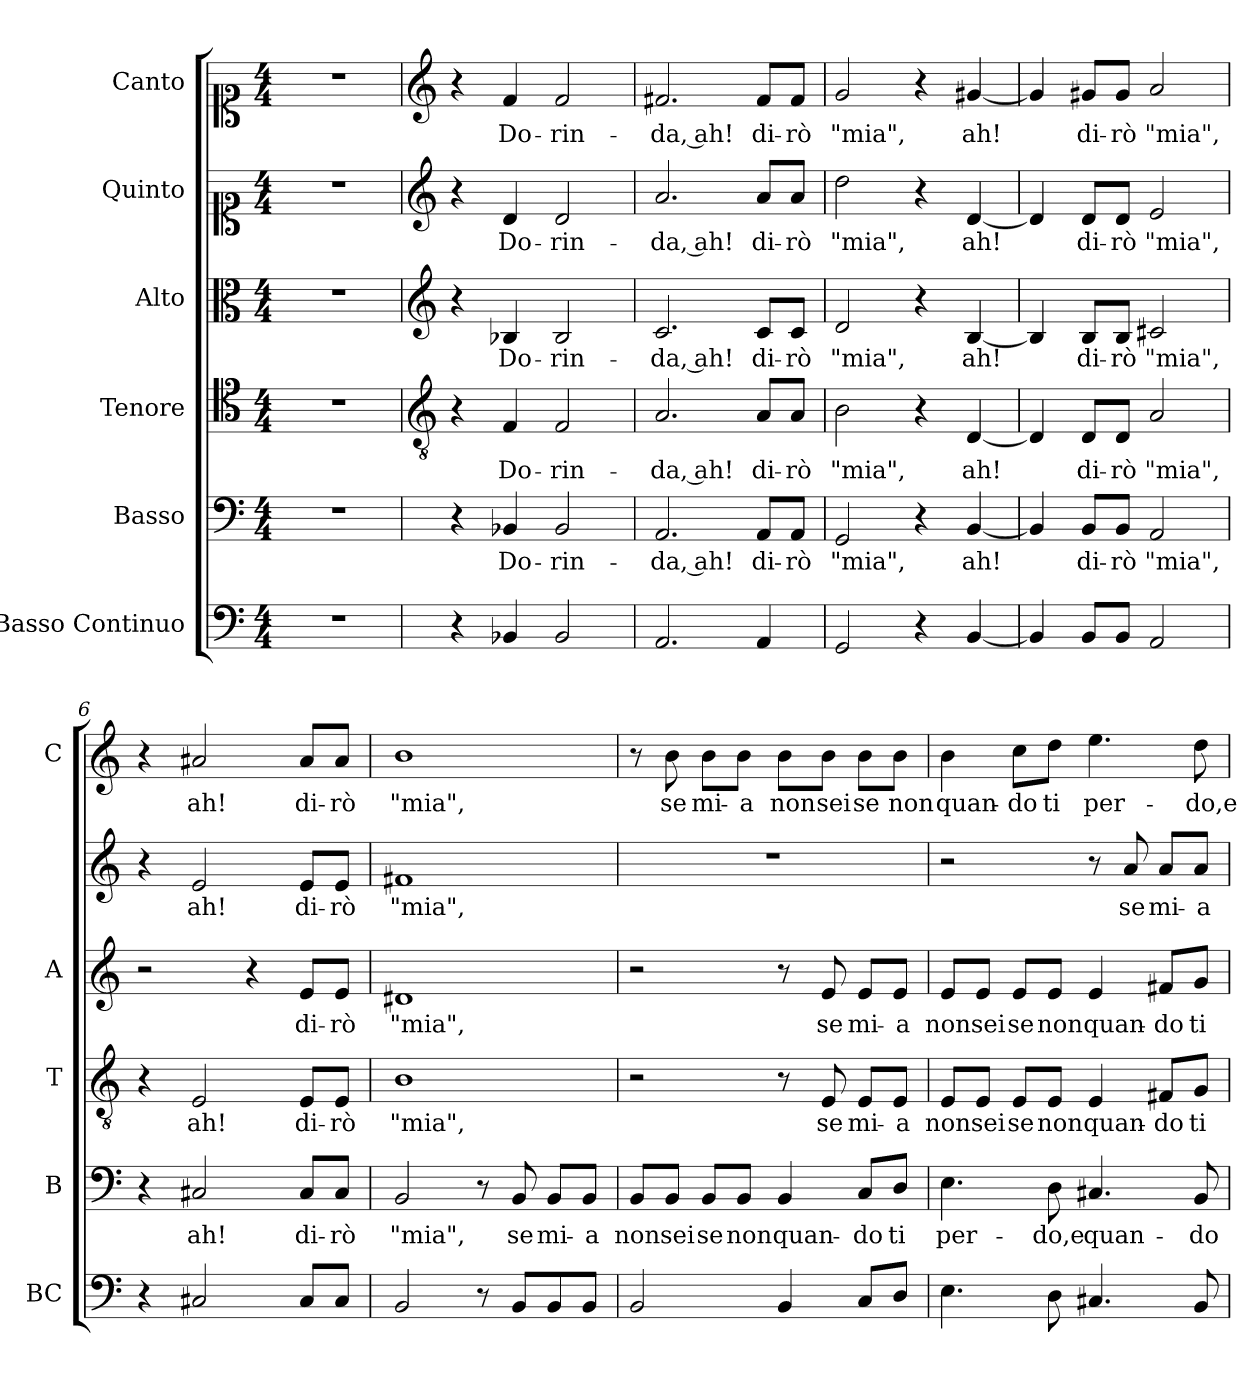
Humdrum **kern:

**kern	**kern	**text	**kern	**text	**kern	**text	**kern	**text	**kern	**text
*part6	*part5	*part5	*part4	*part4	*part3	*part3	*part2	*part2	*part1	*part1
*staff6	*staff5	*staff5	*staff4	*staff4	*staff3	*staff3	*staff2	*staff2	*staff1	*staff1
*I"Basso Continuo	*I"Basso	*	*I"Tenore	*	*I"Alto	*	*I"Quinto	*	*I"Canto	*
*I'BC	*I'B	*	*I'T	*	*I'A	*	*	*	*I'C	*
*clefF4	*clefF4	*	*clefC4	*	*clefC3	*	*clefC1	*	*clefC1	*
*k[]	*k[]	*	*k[]	*	*k[]	*	*k[]	*	*k[]	*
*C:	*C:	*	*C:	*	*C:	*	*C:	*	*C:	*
*M4/4	*M4/4	*	*M4/4	*	*M4/4	*	*M4/4	*	*M4/4	*
=1	=1	=1	=1	=1	=1	=1	=1	=1	=1	=1
1r	1r	.	1r	.	1r	.	1r	.	1r	.
=2	=2	=2	=2	=2	=2	=2	=2	=2	=2	=2
*	*	*	*clefGv2	*	*clefG2	*	*clefG2	*	*clefG2	*
4r	4r	.	4r	.	4r	.	4r	.	4r	.
!	!	!LO:LY:b	!	!LO:LY:b	!	!LO:LY:b	!	!LO:LY:b	!	!LO:LY:b
4BB-X/	4BB-X/	Do-	4F/	Do-	4B-X/	Do-	4d/	Do-	4f/	Do-
!	!	!LO:LY:b	!	!LO:LY:b	!	!LO:LY:b	!	!LO:LY:b	!	!LO:LY:b
2BB-/	2BB-/	-rin-	2F/	-rin-	2B-/	-rin-	2d/	-rin-	2f/	-rin-
=3	=3	=3	=3	=3	=3	=3	=3	=3	=3	=3
!	!	!LO:LY:b	!	!LO:LY:b	!	!LO:LY:b	!	!LO:LY:b	!	!LO:LY:b
2.AA/	2.AA/	-da, ah!	2.A/	-da, ah!	2.c/	-da, ah!	2.a/	-da, ah!	2.f#X/	-da, ah!
!	!	!LO:LY:b	!	!LO:LY:b	!	!LO:LY:b	!	!LO:LY:b	!	!LO:LY:b
4AA/	8AA/L	di-	8A/L	di-	8c/L	di-	8a/L	di-	8f#/L	di-
!	!	!LO:LY:b	!	!LO:LY:b	!	!LO:LY:b	!	!LO:LY:b	!	!LO:LY:b
.	8AA/J	-rò	8A/J	-rò	8c/J	-rò	8a/J	-rò	8f#/J	-rò
=4	=4	=4	=4	=4	=4	=4	=4	=4	=4	=4
!	!	!LO:LY:b	!	!LO:LY:b	!	!LO:LY:b	!	!LO:LY:b	!	!LO:LY:b
2GG/	2GG/	"mia",	2B\	"mia",	2d/	"mia",	2dd\	"mia",	2g/	"mia",
4r	4r	.	4r	.	4r	.	4r	.	4r	.
!	!	!LO:LY:b	!	!LO:LY:b	!	!LO:LY:b	!	!LO:LY:b	!	!LO:LY:b
[4BB/	[4BB/	ah!	[4D/	ah!	[4B/	ah!	[4d/	ah!	[4g#X/	ah!
=5	=5	=5	=5	=5	=5	=5	=5	=5	=5	=5
4BB/]	4BB/]	.	4D/]	.	4B/]	.	4d/]	.	4g#/]	.
!	!	!LO:LY:b	!	!LO:LY:b	!	!LO:LY:b	!	!LO:LY:b	!	!LO:LY:b
8BB/L	8BB/L	di-	8D/L	di-	8B/L	di-	8d/L	di-	8g#X/L	di-
!	!	!LO:LY:b	!	!LO:LY:b	!	!LO:LY:b	!	!LO:LY:b	!	!LO:LY:b
8BB/J	8BB/J	-rò	8D/J	-rò	8B/J	-rò	8d/J	-rò	8g#/J	-rò
!	!	!LO:LY:b	!	!LO:LY:b	!	!LO:LY:b	!	!LO:LY:b	!	!LO:LY:b
2AA/	2AA/	"mia",	2A/	"mia",	2c#X/	"mia",	2e/	"mia",	2a/	"mia",
=6	=6	=6	=6	=6	=6	=6	=6	=6	=6	=6
4r	4r	.	4r	.	2r	.	4r	.	4r	.
!	!	!LO:LY:b	!	!LO:LY:b	!	!	!	!LO:LY:b	!	!LO:LY:b
2C#X/	2C#X/	ah!	2E/	ah!	.	.	2e/	ah!	2a#X/	ah!
.	.	.	.	.	4r	.	.	.	.	.
!	!	!LO:LY:b	!	!LO:LY:b	!	!LO:LY:b	!	!LO:LY:b	!	!LO:LY:b
8C#/L	8C#/L	di-	8E/L	di-	8e/L	di-	8e/L	di-	8a#/L	di-
!	!	!LO:LY:b	!	!LO:LY:b	!	!LO:LY:b	!	!LO:LY:b	!	!LO:LY:b
8C#/J	8C#/J	-rò	8E/J	-rò	8e/J	-rò	8e/J	-rò	8a#/J	-rò
=7	=7	=7	=7	=7	=7	=7	=7	=7	=7	=7
!	!	!LO:LY:b	!	!LO:LY:b	!	!LO:LY:b	!	!LO:LY:b	!	!LO:LY:b
2BB/	2BB/	"mia",	1B	"mia",	1d#X	"mia",	1f#X	"mia",	1b	"mia",
8r	8r	.	.	.	.	.	.	.	.	.
!	!	!LO:LY:b	!	!	!	!	!	!	!	!
8BB/L	8BB/	se	.	.	.	.	.	.	.	.
!	!	!LO:LY:b	!	!	!	!	!	!	!	!
8BB/	8BB/L	mi-	.	.	.	.	.	.	.	.
!	!	!LO:LY:b	!	!	!	!	!	!	!	!
8BB/J	8BB/J	-a	.	.	.	.	.	.	.	.
=8	=8	=8	=8	=8	=8	=8	=8	=8	=8	=8
!	!	!LO:LY:b	!	!	!	!	!	!	!	!
2BB/	8BB/L	non	2r	.	2r	.	1r	.	8r	.
!	!	!LO:LY:b	!	!	!	!	!	!	!	!LO:LY:b
.	8BB/J	sei	.	.	.	.	.	.	8b\	se
!	!	!LO:LY:b	!	!	!	!	!	!	!	!LO:LY:b
.	8BB/L	se	.	.	.	.	.	.	8b\L	mi-
!	!	!LO:LY:b	!	!	!	!	!	!	!	!LO:LY:b
.	8BB/J	non	.	.	.	.	.	.	8b\J	-a
!	!	!LO:LY:b	!	!	!	!	!	!	!	!LO:LY:b
4BB/	4BB/	quan-	8r	.	8r	.	.	.	8b\L	non
!	!	!	!	!LO:LY:b	!	!LO:LY:b	!	!	!	!LO:LY:b
.	.	.	8E/	se	8e/	se	.	.	8b\J	sei
!	!	!LO:LY:b	!	!LO:LY:b	!	!LO:LY:b	!	!	!	!LO:LY:b
8C/L	8C/L	-do	8E/L	mi-	8e/L	mi-	.	.	8b\L	se
!	!	!LO:LY:b	!	!LO:LY:b	!	!LO:LY:b	!	!	!	!LO:LY:b
8D/J	8D/J	ti	8E/J	-a	8e/J	-a	.	.	8b\J	non
!!LO:LB:g=z
=9	=9	=9	=9	=9	=9	=9	=9	=9	=9	=9
!	!	!LO:LY:b	!	!LO:LY:b	!	!LO:LY:b	!	!	!	!LO:LY:b
4.E\	4.E\	per-	8E/L	non	8e/L	non	2r	.	4b\	quan-
!	!	!	!	!LO:LY:b	!	!LO:LY:b	!	!	!	!
.	.	.	8E/J	sei	8e/J	sei	.	.	.	.
!	!	!	!	!LO:LY:b	!	!LO:LY:b	!	!	!	!LO:LY:b
.	.	.	8E/L	se	8e/L	se	.	.	8cc\L	-do
!	!	!LO:LY:b	!	!LO:LY:b	!	!LO:LY:b	!	!	!	!LO:LY:b
8D\	8D\	-do,e	8E/J	non	8e/J	non	.	.	8dd\J	ti
!	!	!LO:LY:b	!	!LO:LY:b	!	!LO:LY:b	!	!	!	!LO:LY:b
4.C#X/	4.C#X/	quan-	4E/	quan-	4e/	quan-	8r	.	4.ee\	per-
!	!	!	!	!	!	!	!	!LO:LY:b	!	!
.	.	.	.	.	.	.	8a/	se	.	.
!	!	!	!	!LO:LY:b	!	!LO:LY:b	!	!LO:LY:b	!	!
.	.	.	8F#X/L	-do	8f#X/L	-do	8a/L	mi-	.	.
!	!	!LO:LY:b	!	!LO:LY:b	!	!LO:LY:b	!	!LO:LY:b	!	!LO:LY:b
8BB/	8BB/	-do	8G/J	ti	8g/J	ti	8a/J	-a	8dd\	-do,e
=	=	=	=	=	=	=	=	=	=	=
*-	*-	*-	*-	*-	*-	*-	*-	*-	*-	*-
